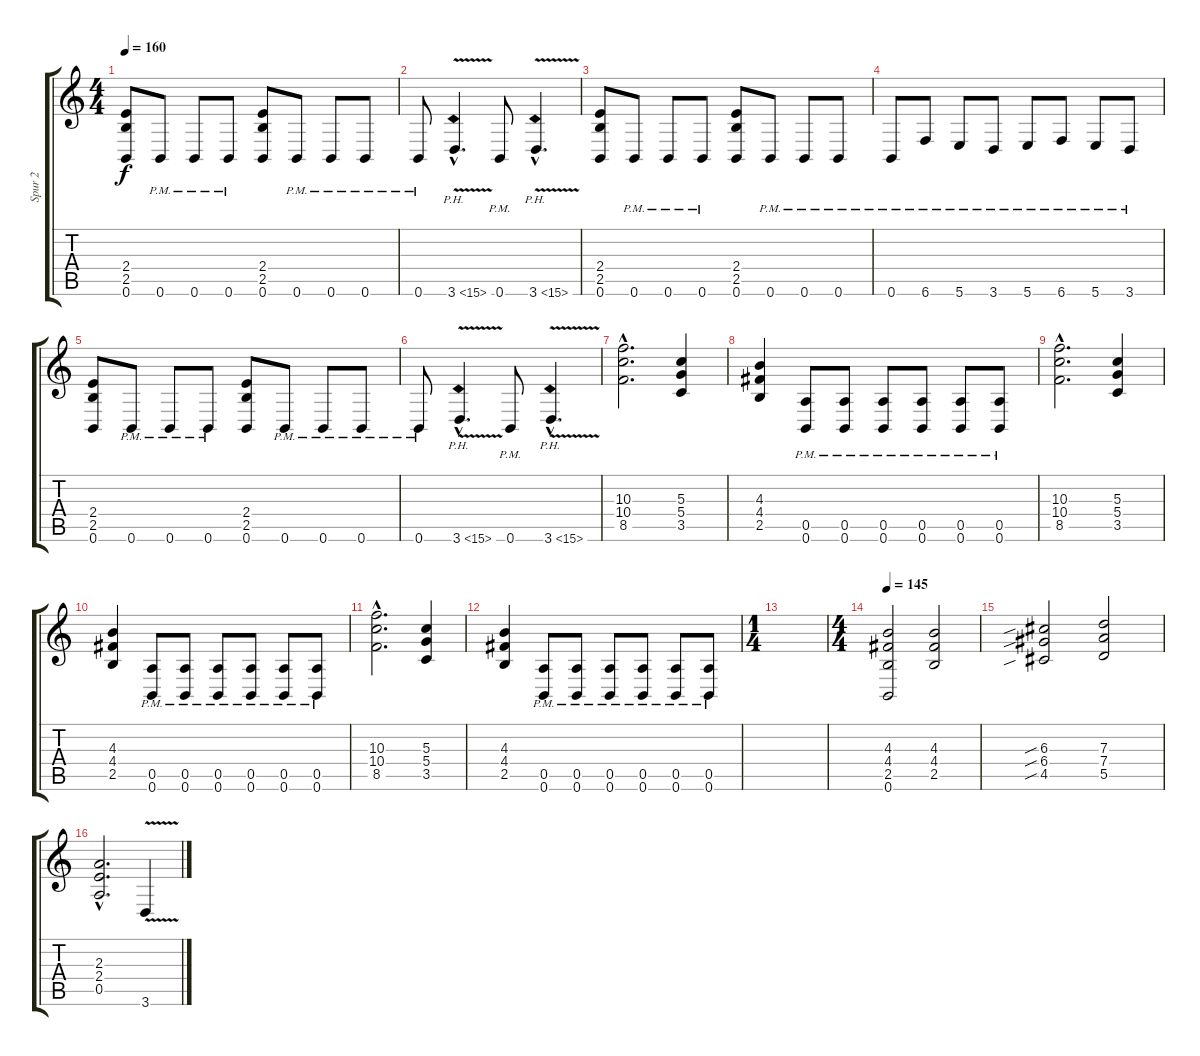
\track ("Spur 2" "Spur 2") {instrument distortionguitar}
\staff {score tabs}
\tuning (E4 B3 G3 D3 A2 B1) {hide}
\ts (4 4)
\tempo 160
\clef g2
\ks c
(2.4 2.5 0.6).8{dy f} 0.6{pm}.8 0.6{pm}.8 0.6{pm}.8 (2.4 2.5 0.6).8 0.6{pm}.8 0.6{pm}.8 0.6{pm}.8 |
0.6{pm}.8 3.6{ph 12 v hac}.4{d} 0.6{pm}.8 3.6{ph 12 v hac}.4{d} |
(2.4 2.5 0.6).8 0.6{pm}.8 0.6{pm}.8 0.6{pm}.8 (2.4 2.5 0.6).8 0.6{pm}.8 0.6{pm}.8 0.6{pm}.8 |
0.6{pm}.8 6.6{pm}.8 5.6{pm}.8 3.6{pm}.8 5.6{pm}.8 6.6{pm}.8 5.6{pm}.8 3.6{pm}.8 |
(2.4 2.5 0.6).8 0.6{pm}.8 0.6{pm}.8 0.6{pm}.8 (2.4 2.5 0.6).8 0.6{pm}.8 0.6{pm}.8 0.6{pm}.8 |
0.6{pm}.8 3.6{ph 12 v hac}.4{d} 0.6{pm}.8 3.6{ph 12 v hac}.4{d} |
(10.3{hac} 10.4{hac} 8.5{hac}).2{d} (5.3 5.4 3.5).4 |
(4.3 4.4 2.5).4 (0.5{pm} 0.6{pm}).8 (0.5{pm} 0.6{pm}).8 (0.5{pm} 0.6{pm}).8 (0.5{pm} 0.6{pm}).8 (0.5{pm} 0.6{pm}).8 (0.5{pm} 0.6{pm}).8 |
(10.3{hac} 10.4{hac} 8.5{hac}).2{d} (5.3 5.4 3.5).4 |
(4.3 4.4 2.5).4 (0.5{pm} 0.6{pm}).8 (0.5{pm} 0.6{pm}).8 (0.5{pm} 0.6{pm}).8 (0.5{pm} 0.6{pm}).8 (0.5{pm} 0.6{pm}).8 (0.5{pm} 0.6{pm}).8 |
(10.3{hac} 10.4{hac} 8.5{hac}).2{d} (5.3 5.4 3.5).4 |
(4.3 4.4 2.5).4 (0.5{pm} 0.6{pm}).8 (0.5{pm} 0.6{pm}).8 (0.5{pm} 0.6{pm}).8 (0.5{pm} 0.6{pm}).8 (0.5{pm} 0.6{pm}).8 (0.5{pm} 0.6{pm}).8 |
\ts (1 4)
|
\ts (4 4)
\tempo 145
(4.3 4.4 2.5 0.6).2 (4.3 4.4 2.5).2 |
(6.3{sib} 6.4{sib} 4.5{sib}).2 (7.3 7.4 5.5).2 |
(2.3{hac} 2.4{hac} 0.5{hac}).2{d} 3.6{v}.4
